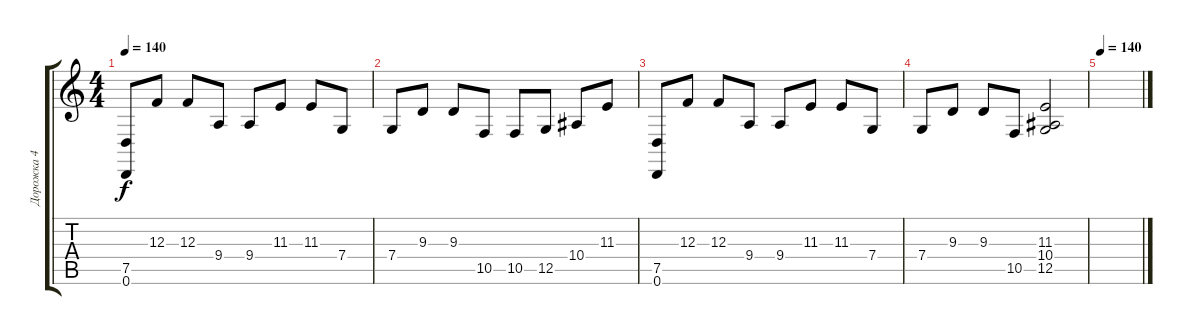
\track ("Дорожка 4" "Дорожка 4") {instrument musicbox}
\staff {score tabs}
\tuning (D4 A3 F3 C3 G2 D2) {hide}
\ts (4 4)
\tempo 140
\clef g2
\ks c
(7.5 0.6).8{dy f instrument musicbox} 12.3.8 12.3.8 9.4.8 9.4.8 11.3.8 11.3.8 7.4.8 |
7.4.8 9.3.8 9.3.8 10.5.8 10.5.8 12.5.8 10.4.8 11.3.8 |
(7.5 0.6).8 12.3.8 12.3.8 9.4.8 9.4.8 11.3.8 11.3.8 7.4.8 |
7.4.8 9.3.8 9.3.8 10.5.8 (11.3 10.4 12.5).2 |
\tempo 140
